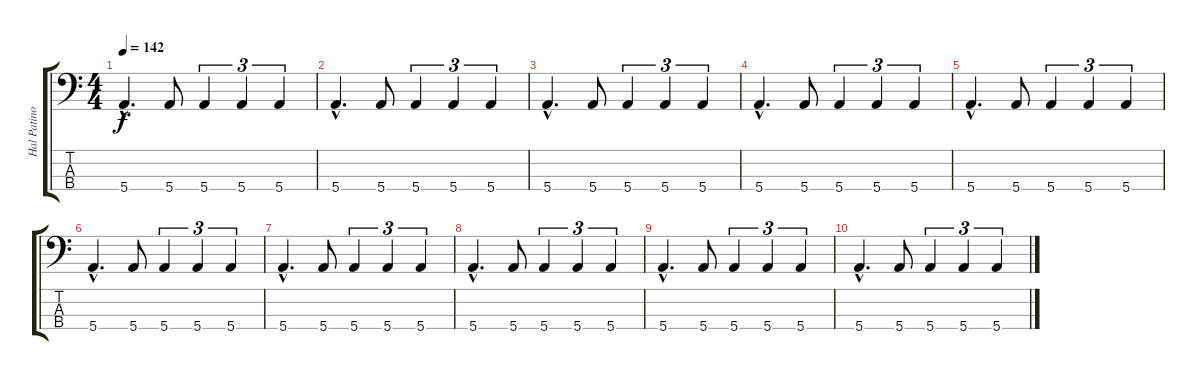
\track ("Hal Patino" "Hal Patino") {instrument electricbassfinger}
\staff {score tabs}
\tuning (G2 D2 A1 E1) {hide}
\ts (4 4)
\tempo 142
\clef f4
\ks c
5.4{hac}.4{d dy f} 5.4.8 5.4.4{tu (3 2)} 5.4.4{tu (3 2)} 5.4.4{tu (3 2)} |
5.4{hac}.4{d} 5.4.8 5.4.4{tu (3 2)} 5.4.4{tu (3 2)} 5.4.4{tu (3 2)} |
5.4{hac}.4{d} 5.4.8 5.4.4{tu (3 2)} 5.4.4{tu (3 2)} 5.4.4{tu (3 2)} |
5.4{hac}.4{d} 5.4.8 5.4.4{tu (3 2)} 5.4.4{tu (3 2)} 5.4.4{tu (3 2)} |
5.4{hac}.4{d} 5.4.8 5.4.4{tu (3 2)} 5.4.4{tu (3 2)} 5.4.4{tu (3 2)} |
5.4{hac}.4{d} 5.4.8 5.4.4{tu (3 2)} 5.4.4{tu (3 2)} 5.4.4{tu (3 2)} |
5.4{hac}.4{d} 5.4.8 5.4.4{tu (3 2)} 5.4.4{tu (3 2)} 5.4.4{tu (3 2)} |
5.4{hac}.4{d} 5.4.8 5.4.4{tu (3 2)} 5.4.4{tu (3 2)} 5.4.4{tu (3 2)} |
5.4{hac}.4{d} 5.4.8 5.4.4{tu (3 2)} 5.4.4{tu (3 2)} 5.4.4{tu (3 2)} |
5.4{hac}.4{d} 5.4.8 5.4.4{tu (3 2)} 5.4.4{tu (3 2)} 5.4.4{tu (3 2)}
